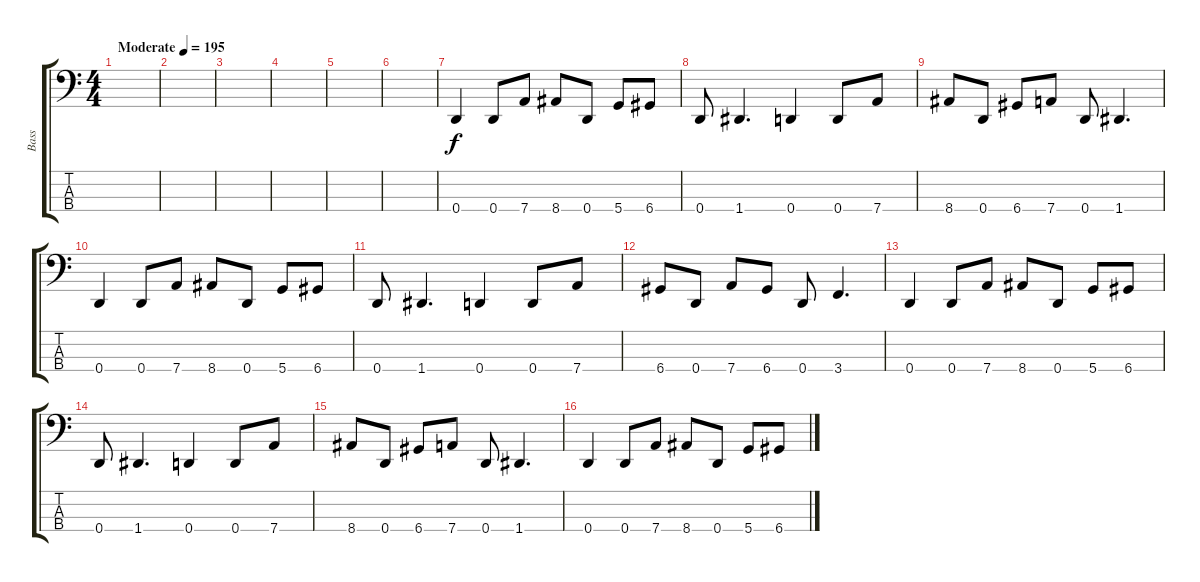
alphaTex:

\track ("Bass" "Bass") {instrument electricbassfinger}
\staff {score tabs}
\tuning (G2 D2 A1 D1) {hide}
\ts (4 4)
\tempo (195 "Moderate")
\clef f4
\ks c
|
|
|
|
|
|
0.4.4 0.4.8 7.4.8 8.4.8 0.4.8 5.4.8 6.4.8 |
0.4.8 1.4.4{d} 0.4.4 0.4.8 7.4.8 |
8.4.8 0.4.8 6.4.8 7.4.8 0.4.8 1.4.4{d} |
0.4.4 0.4.8 7.4.8 8.4.8 0.4.8 5.4.8 6.4.8 |
0.4.8 1.4.4{d} 0.4.4 0.4.8 7.4.8 |
6.4.8 0.4.8 7.4.8 6.4.8 0.4.8 3.4.4{d} |
0.4.4 0.4.8 7.4.8 8.4.8 0.4.8 5.4.8 6.4.8 |
0.4.8 1.4.4{d} 0.4.4 0.4.8 7.4.8 |
8.4.8 0.4.8 6.4.8 7.4.8 0.4.8 1.4.4{d} |
0.4.4 0.4.8 7.4.8 8.4.8 0.4.8 5.4.8 6.4.8
